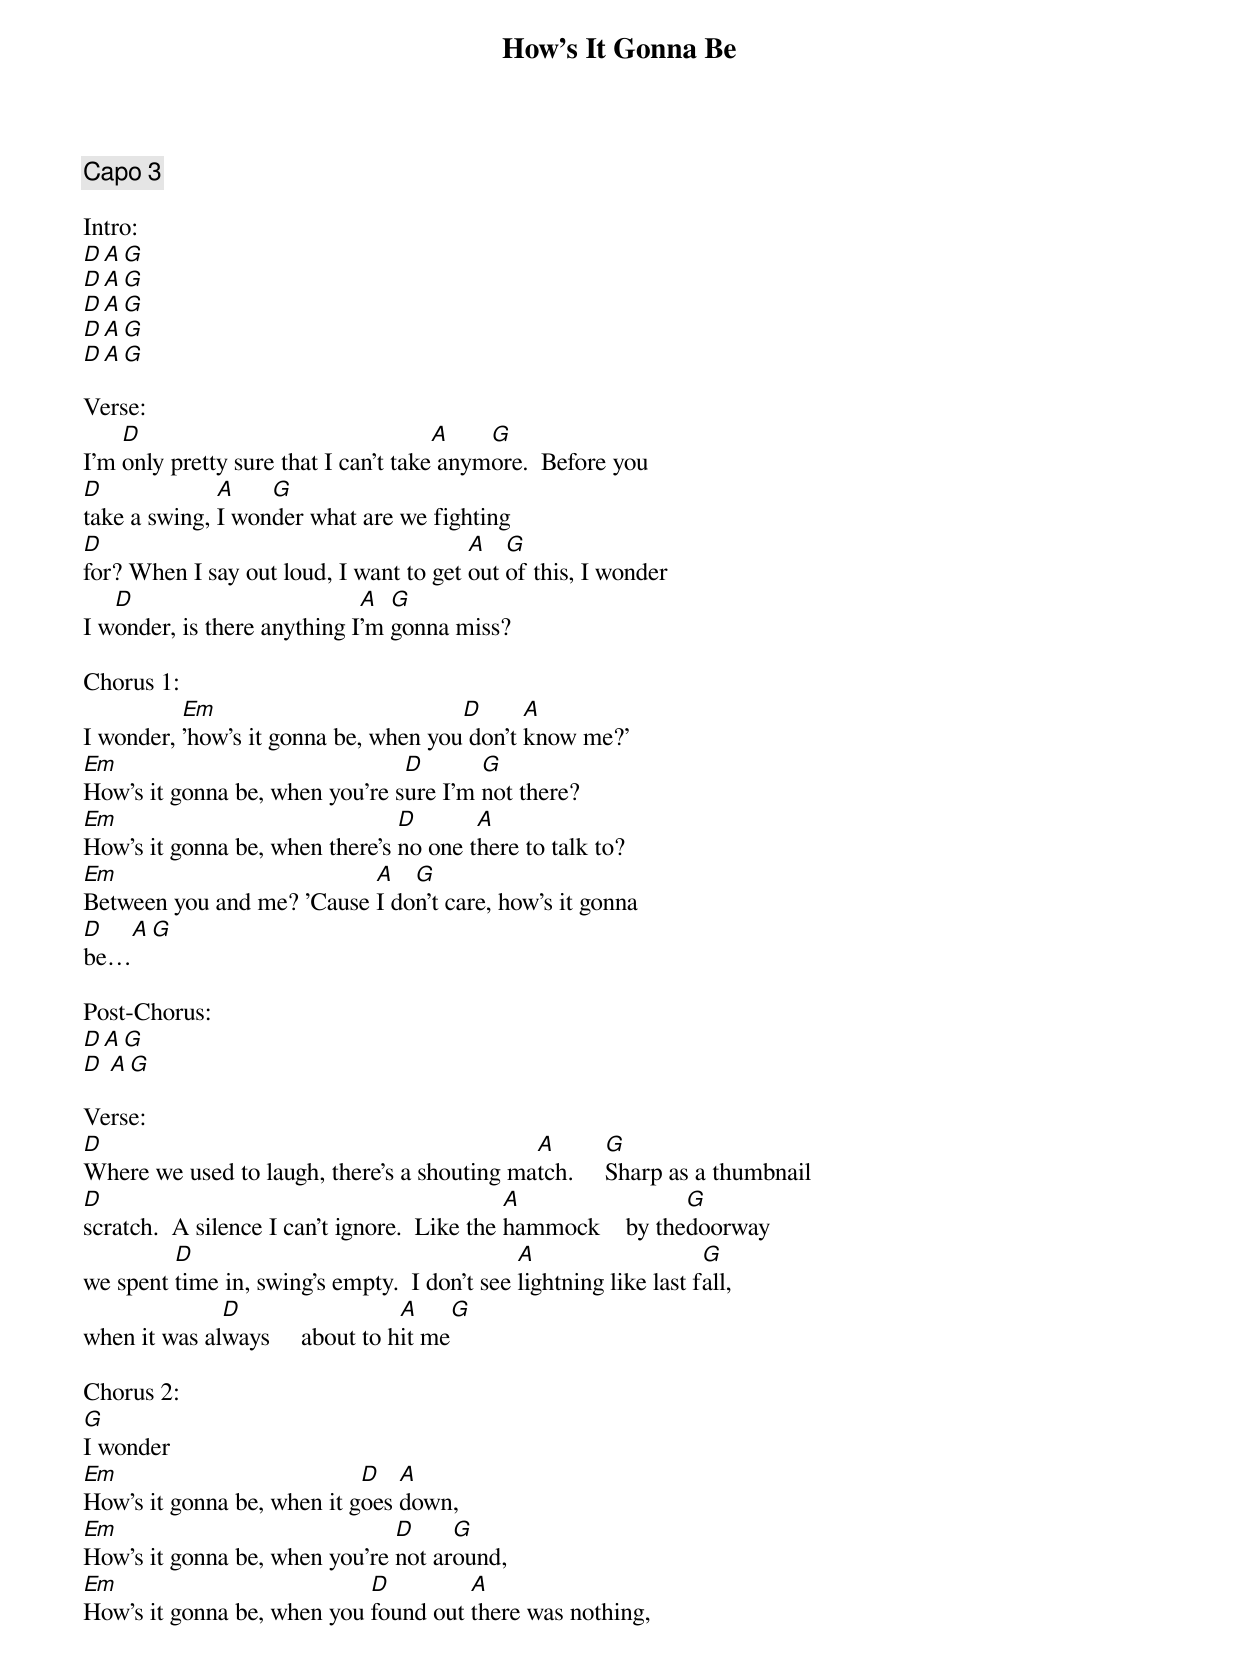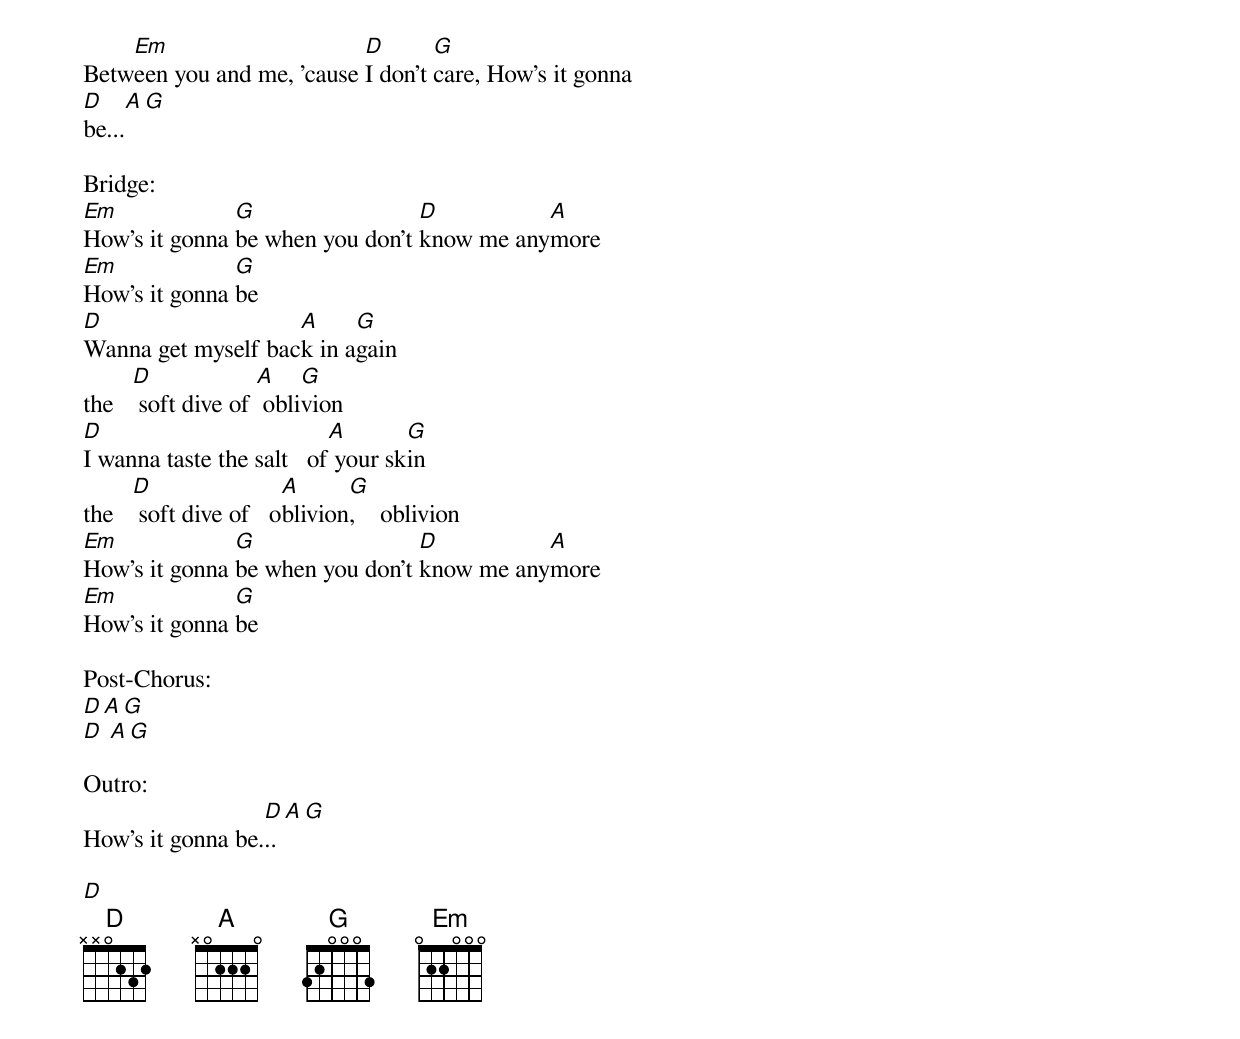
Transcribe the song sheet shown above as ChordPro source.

{title:How's It Gonna Be}
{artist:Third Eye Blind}
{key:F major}
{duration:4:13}
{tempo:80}
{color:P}

{comment: Capo 3}

Intro:
[D][A][G]
[D][A][G]
[D][A][G]
[D][A][G]
[D][A][G]

Verse:
I'm [D]only pretty sure that I can't take[A] anym[G]ore.  Before you
[D]take a swing, [A]I won[G]der what are we fighting
[D]for? When I say out loud, I want to get [A]out [G]of this, I wonder
I w[D]onder, is there anything I[A]'m [G]gonna miss?

Chorus 1:
I wonder, [Em]'how's it gonna be, when you[D] don't [A]know me?'
[Em]How's it gonna be, when you're s[D]ure I'm [G]not there?
[Em]How's it gonna be, when there's [D]no one t[A]here to talk to?
[Em]Between you and me? 'Cause [A]I do[G]n't care, how's it gonna
[D]be…[A][G]

Post-Chorus:
[D][A][G]
[D] [A][G]

Verse:
[D]Where we used to laugh, there's a shouting ma[A]tch.     [G]Sharp as a thumbnail
[D]scratch.  A silence I can't ignore.  Like the [A]hammock    by the[G]doorway
we spent [D]time in, swing's empty.  I don't see [A]lightning like last f[G]all,
when it was al[D]ways     about to h[A]it me[G]

Chorus 2:
[G]I wonder
[Em]How's it gonna be, when it g[D]oes [A]down,
[Em]How's it gonna be, when you're [D]not ar[G]ound,
[Em]How's it gonna be, when you [D]found out [A]there was nothing,
Betw[Em]een you and me, 'cause [D]I don't [G]care, How's it gonna
[D]be...[A][G]

Bridge:
[Em]How's it gonna [G]be when you don't [D]know me any[A]more
[Em]How's it gonna [G]be
[D]Wanna get myself bac[A]k in a[G]gain
the   [D] soft dive of [A] obli[G]vion
[D]I wanna taste the salt   of[A] your sk[G]in
the   [D] soft dive of   o[A]blivion[G],    oblivion
[Em]How's it gonna [G]be when you don't [D]know me any[A]more
[Em]How's it gonna [G]be

Post-Chorus:
[D][A][G]
[D] [A][G]

Outro:
How's it gonna be.[D]..[A][G]

[D]
